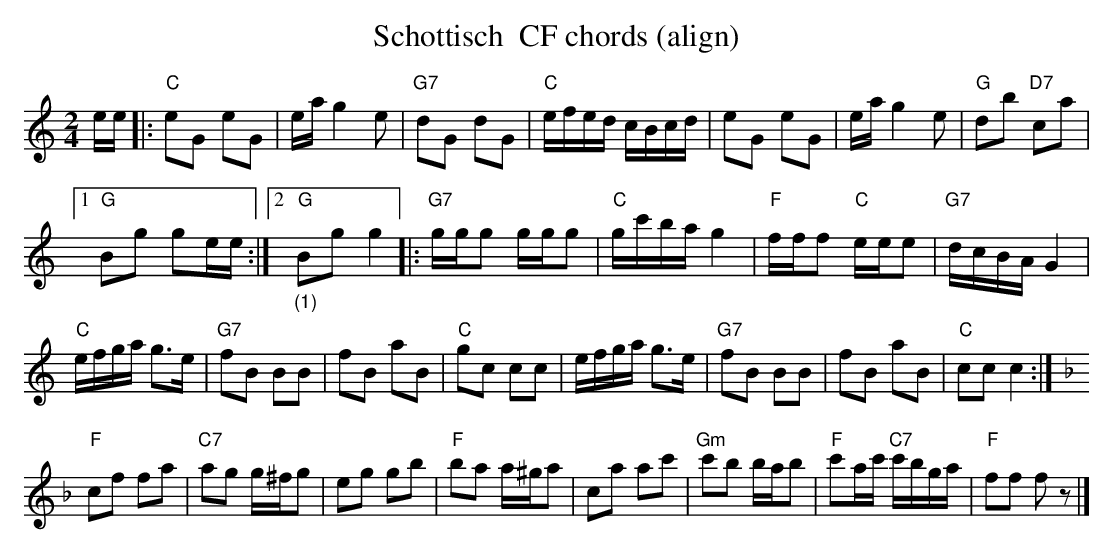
X:1
T: Schottisch  CF chords (align)
M:2/4
L:1/16
K:C %%MIDI gchordon
ee |: "C"e2G2 e2G2 | eag4e2 | "G7"d2G2 d2G2 | "C"efed cBcd | e2G2 e2G2 | \
eag4e2 | "G"d2b2 "D7"c2a2 |1
 "G"B2g2 g2ee :|2 "_(1)" "G"B2g2g4 |: "G7"ggg2 ggg2 | "C"gc'bag4 | \
"F"fff2 "C"eee2 | "G7"dcBAG4 |
 "C"efga g3e | "G7"f2B2 B2B2 | f2B2 a2B2 | "C"g2c2 c2c2 | \
efga g3e | "G7"f2B2 B2B2 | f2B2 a2B2 | "C"c2c2c4 :|[K:F]
 "F"c2f2 f2a2 | "C7"a2g2 g^fg2 | \
e2g2 g2b2 | "F"b2a2 a^ga2 | c2a2 a2c'2 | "Gm"c'2b2 bab2 | "F"c'2ac' "C7"c'bga | "F"f2f2 f2z2 |]
